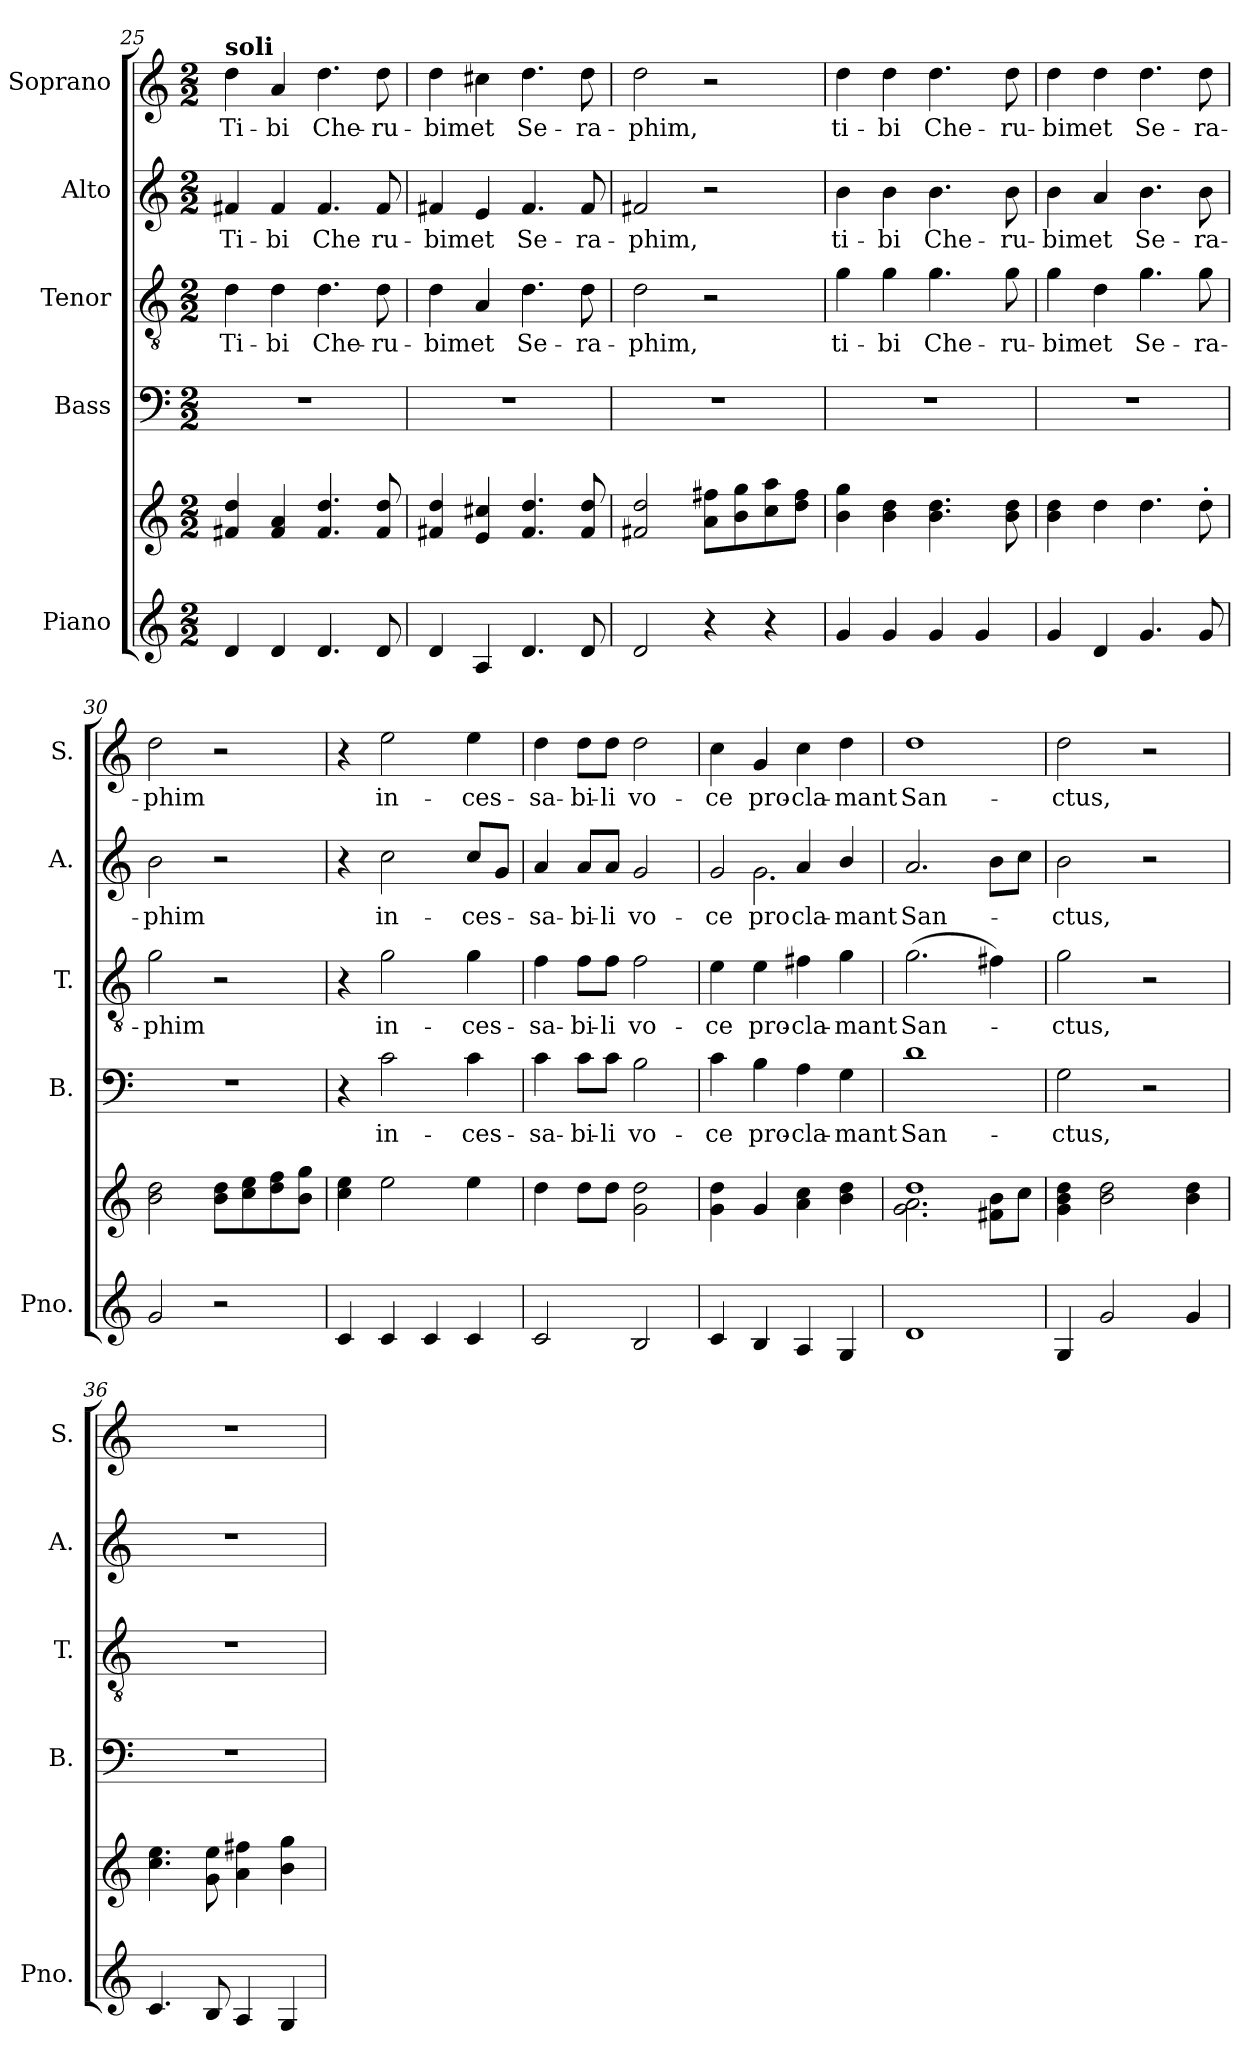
**kern	**kern	**kern	**text	**kern	**text	**kern	**text	**kern	**text
*part5	*part5	*part4	*part4	*part3	*part3	*part2	*part2	*part1	*part1
*staff6	*staff5	*staff4	*staff4	*staff3	*staff3	*staff2	*staff2	*staff1	*staff1
*I"Piano	*	*I"Bass	*	*I"Tenor	*	*I"Alto	*	*I"Soprano	*
*I'Pno.	*	*I'B.	*	*I'T.	*	*I'A.	*	*I'S.	*
*clefG2	*clefG2	*clefF4	*	*clefGv2	*	*clefG2	*	*clefG2	*
*k[]	*k[]	*k[]	*	*k[]	*	*k[]	*	*k[]	*
*M2/2	*M2/2	*M2/2	*	*M2/2	*	*M2/2	*	*M2/2	*
=25	=25	=25	=25	=25	=25	=25	=25	=25	=25
!	!	!	!	!	!	!	!	!LO:TX:a:B:t=soli	!
!	!	!	!	!	!LO:LY:b	!	!LO:LY:b	!	!LO:LY:b
4d/	4f#X/ 4dd/	1r	.	4d\	Ti-	4f#X/	Ti-	4dd\	Ti-
!	!	!	!	!	!LO:LY:b	!	!LO:LY:b	!	!LO:LY:b
4d/	4f#/ 4a/	.	.	4d\	bi	4f#/	-bi	4a/	bi
!	!	!	!	!	!LO:LY:b	!	!LO:LY:b	!	!LO:LY:b
4.d/	4.f#/ 4.dd/	.	.	4.d\	Che-	4.f#/	Che	4.dd\	Che-
!	!	!	!	!	!LO:LY:b	!	!LO:LY:b	!	!LO:LY:b
8d/	8f#/ 8dd/	.	.	8d\	ru-	8f#/	ru-	8dd\	ru-
=26	=26	=26	=26	=26	=26	=26	=26	=26	=26
!	!	!	!	!	!LO:LY:b	!	!LO:LY:b	!	!LO:LY:b
4d/	4f#X/ 4dd/	1r	.	4d\	bim	4f#X/	bim	4dd\	bim
!	!	!	!	!	!LO:LY:b	!	!LO:LY:b	!	!LO:LY:b
4A/	4e/ 4cc#X/	.	.	4A/	et	4e/	et	4cc#X\	et
!	!	!	!	!	!LO:LY:b	!	!LO:LY:b	!	!LO:LY:b
4.d/	4.f#/ 4.dd/	.	.	4.d\	Se-	4.f#/	Se-	4.dd\	Se-
!	!	!	!	!	!LO:LY:b	!	!LO:LY:b	!	!LO:LY:b
8d/	8f#/ 8dd/	.	.	8d\	ra-	8f#/	ra-	8dd\	ra-
=27	=27	=27	=27	=27	=27	=27	=27	=27	=27
!	!	!	!	!	!LO:LY:b	!	!LO:LY:b	!	!LO:LY:b
2d/	2f#X/ 2dd/	1r	.	2d\	phim,	2f#X/	phim,	2dd\	phim,
4r	8a\ 8ff#X\L	.	.	2r	.	2r	.	2r	.
.	8b\ 8gg\	.	.	.	.	.	.	.	.
4r	8cc\ 8aa\	.	.	.	.	.	.	.	.
.	8dd\ 8ff#\J	.	.	.	.	.	.	.	.
!!LO:LB:g=z
=28	=28	=28	=28	=28	=28	=28	=28	=28	=28
!	!	!	!	!	!LO:LY:b	!	!LO:LY:b	!	!LO:LY:b
4g/	4b\ 4gg\	1r	.	4g\	ti-	4b\	ti-	4dd\	ti-
!	!	!	!	!	!LO:LY:b	!	!LO:LY:b	!	!LO:LY:b
4g/	4b\ 4dd\	.	.	4g\	bi	4b\	bi	4dd\	bi
!	!	!	!	!	!LO:LY:b	!	!LO:LY:b	!	!LO:LY:b
4g/	4.b\ 4.dd\	.	.	4.g\	Che-	4.b\	Che-	4.dd\	Che-
4g/	.	.	.	.	.	.	.	.	.
!	!	!	!	!	!LO:LY:b	!	!LO:LY:b	!	!LO:LY:b
.	8b\ 8dd\	.	.	8g\	ru-	8b\	ru-	8dd\	ru-
=29	=29	=29	=29	=29	=29	=29	=29	=29	=29
!	!	!	!	!	!LO:LY:b	!	!LO:LY:b	!	!LO:LY:b
4g/	4b\ 4dd\	1r	.	4g\	bim	4b\	bim	4dd\	bim
!	!	!	!	!	!LO:LY:b	!	!LO:LY:b	!	!LO:LY:b
4d/	4dd\	.	.	4d\	et	4a/	et	4dd\	et
!	!	!	!	!	!LO:LY:b	!	!LO:LY:b	!	!LO:LY:b
4.g/	4.dd\	.	.	4.g\	Se-	4.b\	Se-	4.dd\	Se-
!	!	!	!	!	!LO:LY:b	!	!LO:LY:b	!	!LO:LY:b
8g/	8dd'\	.	.	8g\	ra-	8b\	ra-	8dd\	ra-
=30	=30	=30	=30	=30	=30	=30	=30	=30	=30
!	!	!	!	!	!LO:LY:b	!	!LO:LY:b	!	!LO:LY:b
2g/	2b\ 2dd\	1r	.	2g\	phim	2b\	phim	2dd\	phim
2r	8b\ 8dd\L	.	.	2r	.	2r	.	2r	.
.	8cc\ 8ee\	.	.	.	.	.	.	.	.
.	8dd\ 8ff\	.	.	.	.	.	.	.	.
.	8b\ 8gg\J	.	.	.	.	.	.	.	.
=31	=31	=31	=31	=31	=31	=31	=31	=31	=31
4c/	4cc\ 4ee\	4r	.	4r	.	4r	.	4r	.
!	!	!	!LO:LY:b	!	!LO:LY:b	!	!LO:LY:b	!	!LO:LY:b
4c/	2ee\	2c\	in-	2g\	in-	2cc\	in-	2ee\	in-
4c/	.	.	.	.	.	.	.	.	.
!	!	!	!LO:LY:b	!	!LO:LY:b	!	!LO:LY:b	!	!LO:LY:b
4c/	4ee\	4c\	ces-	4g\	ces-	8cc/L	ces-	4ee\	ces-
.	.	.	.	.	.	8g/J	.	.	.
=32	=32	=32	=32	=32	=32	=32	=32	=32	=32
!	!	!	!LO:LY:b	!	!LO:LY:b	!	!LO:LY:b	!	!LO:LY:b
2c/	4dd\	4c\	sa-	4f\	sa-	4a/	sa-	4dd\	sa-
!	!	!	!LO:LY:b	!	!LO:LY:b	!	!LO:LY:b	!	!LO:LY:b
.	8dd\L	8c\L	bi-	8f\L	bi-	8a/L	bi-	8dd\L	bi-
!	!	!	!LO:LY:b	!	!LO:LY:b	!	!LO:LY:b	!	!LO:LY:b
.	8dd\J	8c\J	li	8f\J	li	8a/J	li	8dd\J	li
!	!	!	!LO:LY:b	!	!LO:LY:b	!	!LO:LY:b	!	!LO:LY:b
2B/	2g\ 2dd\	2B\	vo-	2f\	vo-	2g/	vo-	2dd\	vo-
=33	=33	=33	=33	=33	=33	=33	=33	=33	=33
!	!	!	!LO:LY:b	!	!LO:LY:b	!	!LO:LY:b	!	!LO:LY:b
*	*	*	*	*	*	*^	*	*	*
4c/	4g\ 4dd\	4c\	ce	4e\	-ce	2g/	4ryy	ce	4cc\	ce
!	!	!	!LO:LY:b	!	!LO:LY:b	!	!	!LO:LY:b	!	!LO:LY:b
4B/	4g/	4B\	pro-	4e\	pro-	.	2.g\	pro-	4g/	pro-
!	!	!	!LO:LY:b	!	!LO:LY:b	!	!	!LO:LY:b	!	!LO:LY:b
4A/	4a\ 4cc\	4A\	cla-	4f#X\	cla-	4a/	.	cla-	4cc\	cla-
!	!	!	!LO:LY:b	!	!LO:LY:b	!	!	!LO:LY:b	!	!LO:LY:b
4G/	4b\ 4dd\	4G\	mant	4g\	mant	4b/	.	mant	4dd\	mant
*	*	*	*	*	*	*v	*v	*	*	*
=34	=34	=34	=34	=34	=34	=34	=34	=34	=34
*	*^	*	*	*	*	*	*	*	*
!	!	!	!	!LO:LY:b	!	!LO:LY:b	!	!LO:LY:b	!	!LO:LY:b
1d	1dd	2.g\ 2.a\	1d	San-	(>2.g\	San-	2.a/	San-	1dd	San-
.	.	8f#X\ 8b\L	.	.	4f#X\)	.	8b\L	.	.	.
.	.	8cc\J	.	.	.	.	8cc\J	.	.	.
!!LO:PB:g=z
=35	=35	=35	=35	=35	=35	=35	=35	=35	=35	=35
!	!	!	!	!LO:LY:b	!	!LO:LY:b	!	!LO:LY:b	!	!LO:LY:b
*	*v	*v	*	*	*	*	*	*	*	*
4G/	4g\ 4b\ 4dd\	2G\	ctus,	2g\	ctus,	2b\	ctus,	2dd\	ctus,
2g/	2b\ 2dd\	.	.	.	.	.	.	.	.
.	.	2r	.	2r	.	2r	.	2r	.
4g/	4b\ 4dd\	.	.	.	.	.	.	.	.
=36	=36	=36	=36	=36	=36	=36	=36	=36	=36
4.c/	4.cc\ 4.ee\	1r	.	1r	.	1r	.	1r	.
8B/	8g\ 8ee\	.	.	.	.	.	.	.	.
4A/	4a\ 4ff#X\	.	.	.	.	.	.	.	.
4G/	4b\ 4gg\	.	.	.	.	.	.	.	.
=	=	=	=	=	=	=	=	=	=
*-	*-	*-	*-	*-	*-	*-	*-	*-	*-
